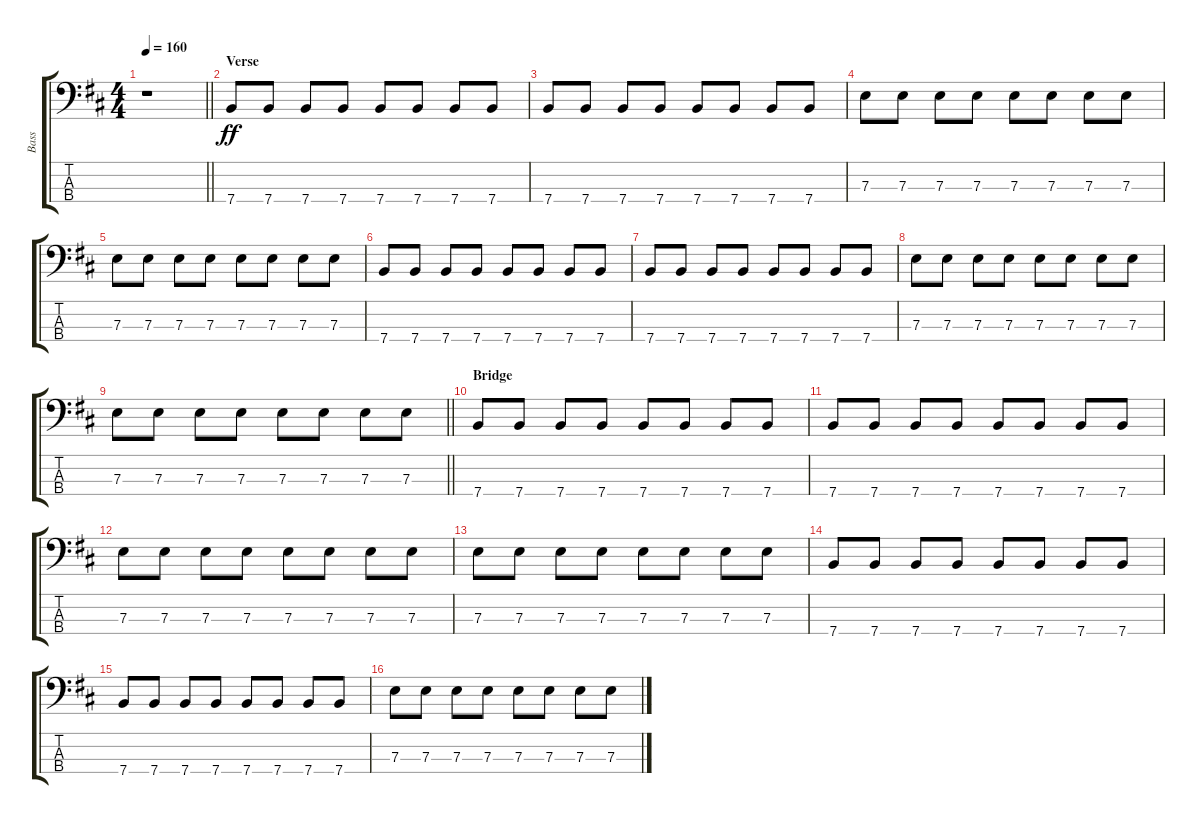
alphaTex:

\track ("Bass" "Bass") {instrument electricbasspick}
\staff {score tabs}
\tuning (G2 D2 A1 E1) {hide}
\ts (4 4)
\tempo 160
\clef f4
\barLineRight lightlight
\ks bminor
r.1{dy ff} |
\section ("" "Verse")
7.4.8 7.4.8 7.4.8 7.4.8 7.4.8 7.4.8 7.4.8 7.4.8 |
7.4.8 7.4.8 7.4.8 7.4.8 7.4.8 7.4.8 7.4.8 7.4.8 |
7.3.8 7.3.8 7.3.8 7.3.8 7.3.8 7.3.8 7.3.8 7.3.8 |
7.3.8 7.3.8 7.3.8 7.3.8 7.3.8 7.3.8 7.3.8 7.3.8 |
7.4.8 7.4.8 7.4.8 7.4.8 7.4.8 7.4.8 7.4.8 7.4.8 |
7.4.8 7.4.8 7.4.8 7.4.8 7.4.8 7.4.8 7.4.8 7.4.8 |
7.3.8 7.3.8 7.3.8 7.3.8 7.3.8 7.3.8 7.3.8 7.3.8 |
\barLineRight lightlight
7.3.8 7.3.8 7.3.8 7.3.8 7.3.8 7.3.8 7.3.8 7.3.8 |
\section ("" "Bridge")
7.4.8 7.4.8 7.4.8 7.4.8 7.4.8 7.4.8 7.4.8 7.4.8 |
7.4.8 7.4.8 7.4.8 7.4.8 7.4.8 7.4.8 7.4.8 7.4.8 |
7.3.8 7.3.8 7.3.8 7.3.8 7.3.8 7.3.8 7.3.8 7.3.8 |
7.3.8 7.3.8 7.3.8 7.3.8 7.3.8 7.3.8 7.3.8 7.3.8 |
7.4.8 7.4.8 7.4.8 7.4.8 7.4.8 7.4.8 7.4.8 7.4.8 |
7.4.8 7.4.8 7.4.8 7.4.8 7.4.8 7.4.8 7.4.8 7.4.8 |
7.3.8 7.3.8 7.3.8 7.3.8 7.3.8 7.3.8 7.3.8 7.3.8
